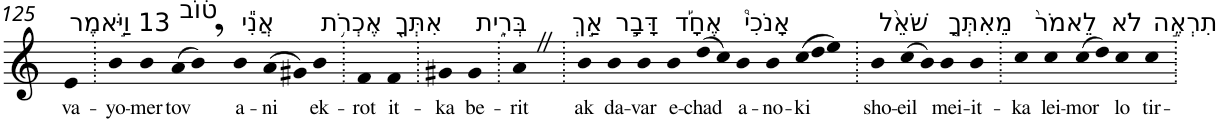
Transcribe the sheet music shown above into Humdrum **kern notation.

**kern	**text
*part1	*part1
*staff1	*staff1
*I"Piano	*
*I'Pno	*
!!LO:PB:g=z
*clefG2	*
*k[]	*
=125	=125
!LO:TX:a:t=13 וַיֹּ֣אמֶר	!
!	!LO:LY:b
4e	va-
=126.	=126.
!	!LO:LY:b
4b	-yo-
!	!LO:LY:b
4b	-mer
!LO:TX:a:t=ט֔וֹב	!
!	!LO:LY:b
(>8a	tov
8b,)	.
!LO:TX:a:t=אֲנִ֕י	!
!	!LO:LY:b
4b	a-
!	!LO:LY:b
(>8a	-ni
8g#X)	.
!LO:TX:a:t=אֶכְרֹ֥ת	!
!	!LO:LY:b
4b	ek-
=127.	=127.
!	!LO:LY:b
4f	-rot
!LO:TX:a:t=אִתְּךָ֖	!
!	!LO:LY:b
4f	it-
=128.	=128.
!	!LO:LY:b
4g#X	-ka
!LO:TX:a:t=בְּרִ֑ית	!
!	!LO:LY:b
4g#	be-
=129.	=129.
!	!LO:LY:b
4aZ	-rit
=130.	=130.
!LO:TX:a:t=אַ֣ךְ	!
!	!LO:LY:b
4b	ak
!LO:TX:a:t=דָּבָ֣ר	!
!	!LO:LY:b
4b	da-
!	!LO:LY:b
4b	-var
!LO:TX:a:t=אֶחָ֡ד	!
!	!LO:LY:b
4b	e-
!	!LO:LY:b
(>8dd	-chad
8cc)	.
!LO:TX:a:t=אָנֹכִי֩	!
!	!LO:LY:b
4b	a-
!	!LO:LY:b
4b	-no-
*Xtuplet	*
!	!LO:LY:b
(>12cc	-ki
12dd	.
12ee)	.
=131.	=131.
!LO:TX:a:t=שֹׁאֵ֨ל	!
!	!LO:LY:b
4b	sho-
!	!LO:LY:b
(>8cc	-eil
8b)	.
!LO:TX:a:t=מֵאִתְּךָ֤	!
!	!LO:LY:b
4b	mei-
!	!LO:LY:b
4b	-it-
=132.	=132.
!	!LO:LY:b
4cc	-ka
!LO:TX:a:t=לֵאמֹר֙	!
!	!LO:LY:b
4cc	lei-
!	!LO:LY:b
(>8cc	-mor
8dd)	.
!LO:TX:a:t=לֹא	!
!	!LO:LY:b
4cc	lo
!LO:TX:a:t=תִרְאֶ֣ה	!
!	!LO:LY:b
4cc	tir-
=.	=.
*-	*-
